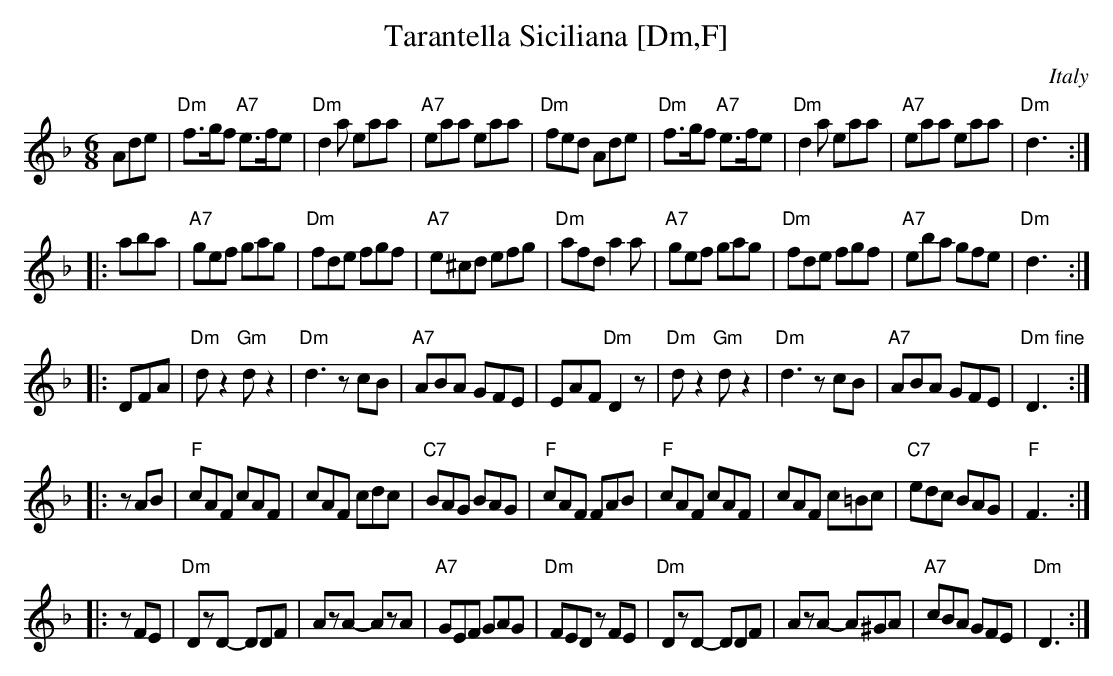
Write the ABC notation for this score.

X:1
T: Tarantella Siciliana [Dm,F]
O: Italy
M: 6/8
L: 1/8
K: Dm
   Ade \
| "Dm"f>gf "A7"e>fe | "Dm"d2a eaa | "A7"eaa eaa | "Dm"fed Ade \
| "Dm"f>gf "A7"e>fe | "Dm"d2a eaa | "A7"eaa eaa | "Dm"d3 :|
|: aba \
| "A7"gef  gag | "Dm"fde fgf | "A7"e^cd efg | "Dm"afd a2a \
| "A7"gef  gag | "Dm"fde fgf | "A7"eba gfe | "Dm"d3 :|
|: DFA \
| "Dm"dz2 "Gm"dz2 | "Dm"d3 zcB | "A7"ABA GFE | EAF "Dm"D2z \
| "Dm"dz2 "Gm"dz2 | "Dm"d3 zcB | "A7"ABA GFE | "Dm fine"D3  :|
|: zAB \
| "F"cAF cAF | cAF cdc | "C7"BAG BAG | "F"cAF FAB \
| "F"cAF cAF | cAF c=Bc | "C7"edc BAG | "F"F3 :|
|: zFE \
| "Dm"DzD- DDF | AzA- AzA | "A7"GEF GAG | "Dm"FED zFE \
| "Dm"DzD- DDF | AzA- A^GA | "A7"cBA GFE | "Dm"D3 :|
